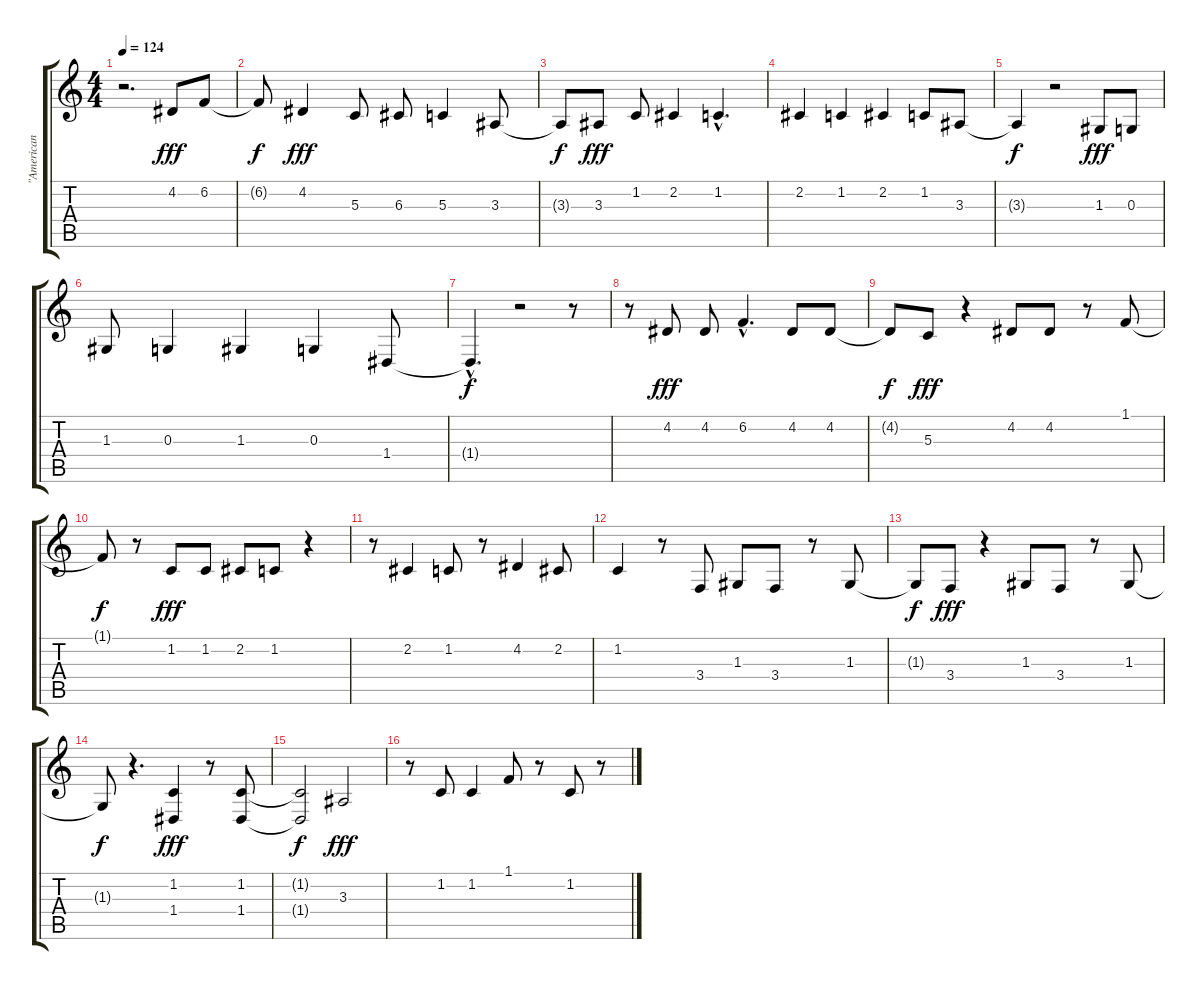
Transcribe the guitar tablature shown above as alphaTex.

\track ("\"American Pie\"" "\"American ") {instrument fx4atmosphere}
\staff {score tabs}
\tuning (E4 B3 G3 D3 A2 E2) {hide}
\ts (4 4)
\tempo 124
\clef g2
\ks c
r.2{d dy fff} 4.2.8{volume 16} 6.2.8 |
6.2{t}.8{dy f} 4.2.4{dy fff} 5.3.8 6.3.8 5.3.4 3.3.8 |
3.3{t}.8{dy f} 3.3.8{dy fff} 1.2.8 2.2.4 1.2{hac}.4{d} |
2.2.4 1.2.4 2.2.4 1.2.8 3.3.8 |
3.3{t}.4{dy f} r.2 1.3.8{dy fff} 0.3.8 |
1.3.8 0.3.4 1.3.4 0.3.4 1.4.8 |
1.4{hac t}.4{d dy f} r.2 r.8 |
r.8 4.2.8{dy fff} 4.2.8 6.2{hac}.4{d} 4.2.8 4.2.8 |
4.2{t}.8{dy f} 5.3.8{dy fff} r.4 4.2.8 4.2.8 r.8 1.1.8 |
1.1{t}.8{dy f} r.8 1.2.8{dy fff} 1.2.8 2.2.8 1.2.8 r.4 |
r.8 2.2.4 1.2.8 r.8 4.2.4 2.2.8 |
1.2.4 r.8 3.4.8 1.3.8 3.4.8 r.8 1.3.8 |
1.3{t}.8{dy f} 3.4.8{dy fff} r.4 1.3.8 3.4.8 r.8 1.3.8 |
1.3{t}.8{dy f} r.4{d} (1.2 1.4).4{dy fff} r.8 (1.2 1.4).8 |
(1.2{t} 1.4{t}).2{dy f} 3.3.2{dy fff} |
r.8 1.2.8 1.2.4 1.1.8 r.8 1.2.8 r.8
